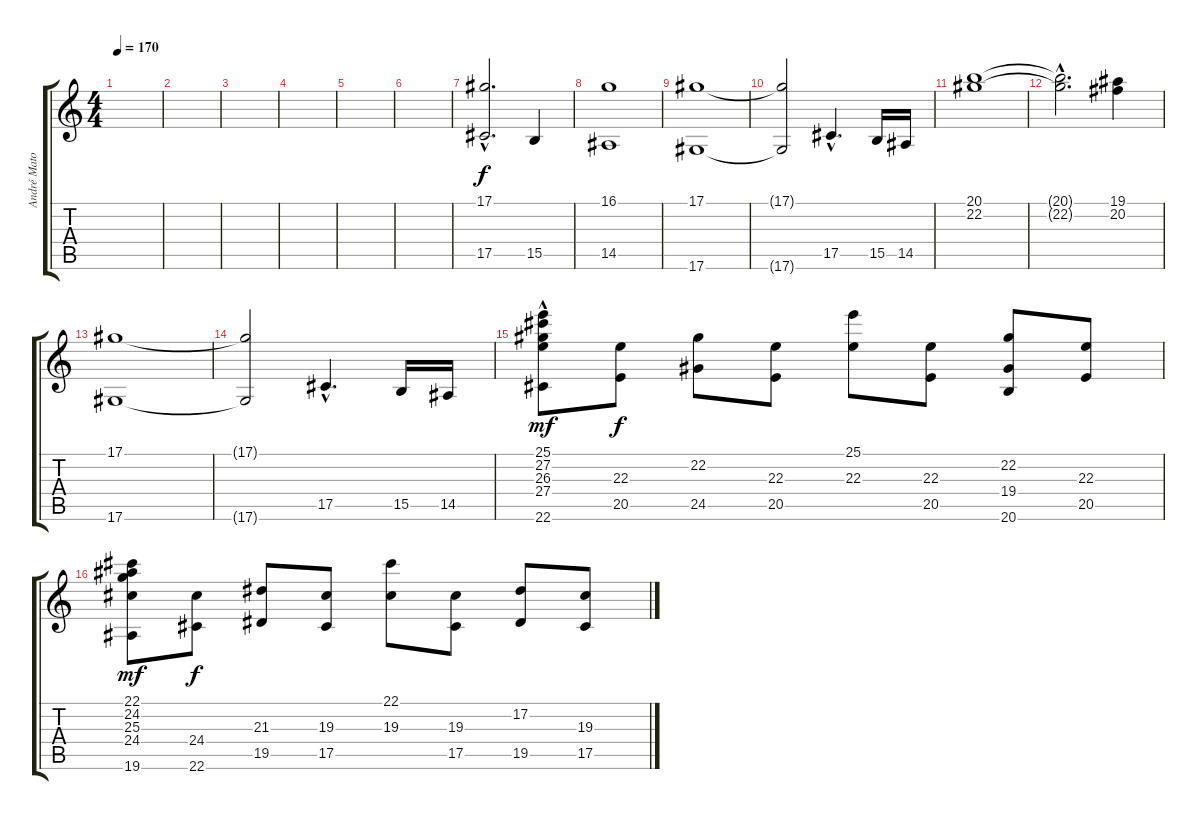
\track ("André Matos (Teclado)" "André Mato") {instrument stringensemble1}
\staff {score tabs}
\tuning (Eb4 Bb3 Gb3 Db3 Ab2 Eb2) {hide}
\ts (4 4)
\tempo 170
\clef g2
\ks c
|
|
|
|
|
|
(17.1 17.5{hac}).2{d} 15.5.4 |
(16.1 14.5).1 |
(17.1 17.6).1 |
(17.1{t} 17.6{t}).2 17.5{hac}.4{d} 15.5.16 14.5.16 |
(20.1 22.2).1 |
(20.1{hac t} 22.2{hac t}).2{d} (19.1 20.2).4 |
(17.1 17.6).1 |
(17.1{t} 17.6{t}).2 17.5{hac}.4{d} 15.5.16 14.5.16 |
(25.1 27.2 26.3 27.4 22.6{hac}).8{dy mf} (22.3 20.5).8{dy f} (22.2 24.5).8 (22.3 20.5).8 (25.1 22.3).8 (22.3 20.5).8 (22.2 19.4 20.6).8 (22.3 20.5).8 |
(22.1 24.2 25.3 24.4 19.6).8{dy mf} (24.4 22.6).8{dy f} (21.3 19.5).8 (19.3 17.5).8 (22.1 19.3).8 (19.3 17.5).8 (17.2 19.5).8 (19.3 17.5).8
